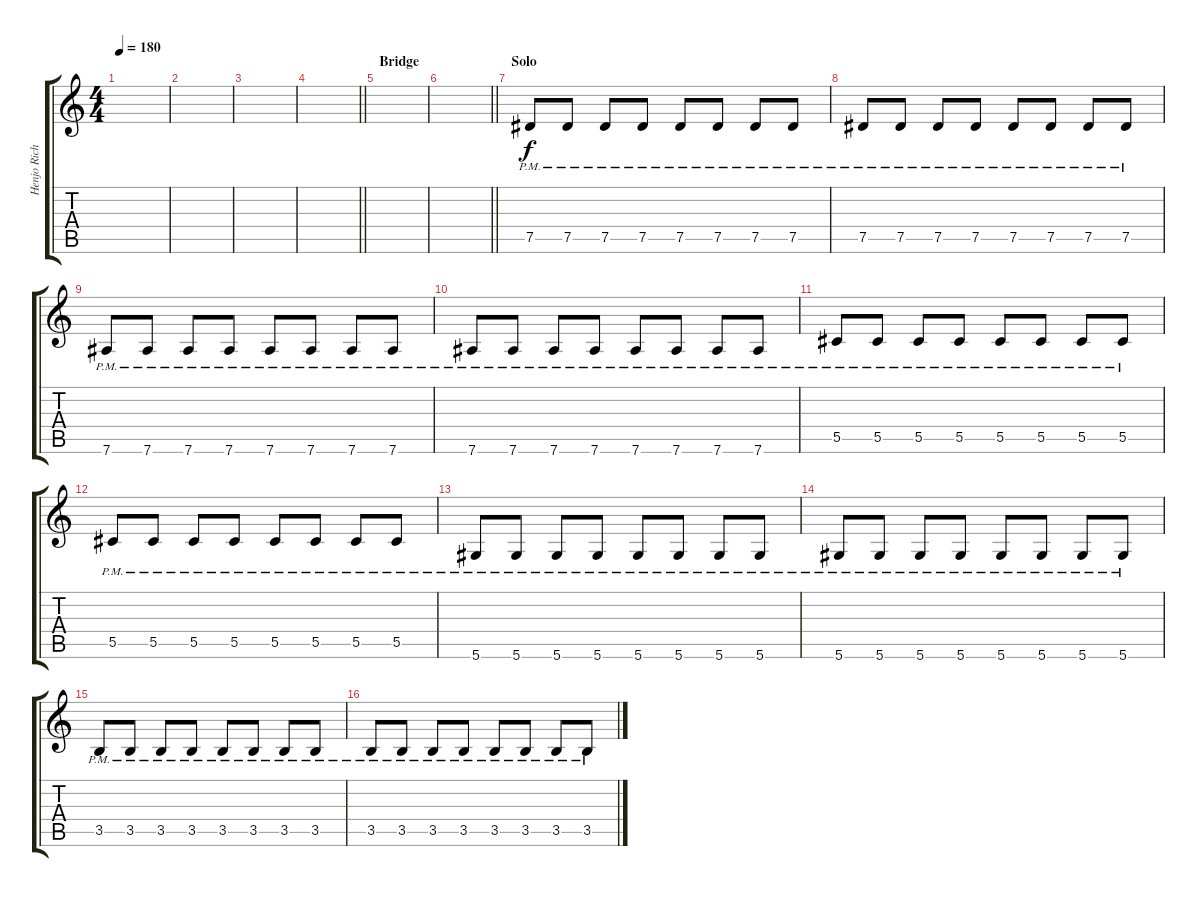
\track ("Henjo Richter Rythm (Harmonies)" "Henjo Rich") {instrument distortionguitar}
\staff {score tabs}
\tuning (Eb4 Bb3 Gb3 Db3 Ab2 Eb2) {hide}
\ts (4 4)
\tempo 180
\clef g2
\ks c
|
|
|
\barLineRight lightlight
|
\section ("" "Bridge")
|
\barLineRight lightlight
|
\section ("" "Solo")
7.5{pm}.8 7.5{pm}.8 7.5{pm}.8 7.5{pm}.8 7.5{pm}.8 7.5{pm}.8 7.5{pm}.8 7.5{pm}.8 |
7.5{pm}.8 7.5{pm}.8 7.5{pm}.8 7.5{pm}.8 7.5{pm}.8 7.5{pm}.8 7.5{pm}.8 7.5{pm}.8 |
7.6{pm}.8 7.6{pm}.8 7.6{pm}.8 7.6{pm}.8 7.6{pm}.8 7.6{pm}.8 7.6{pm}.8 7.6{pm}.8 |
7.6{pm}.8 7.6{pm}.8 7.6{pm}.8 7.6{pm}.8 7.6{pm}.8 7.6{pm}.8 7.6{pm}.8 7.6{pm}.8 |
5.5{pm}.8 5.5{pm}.8 5.5{pm}.8 5.5{pm}.8 5.5{pm}.8 5.5{pm}.8 5.5{pm}.8 5.5{pm}.8 |
5.5{pm}.8 5.5{pm}.8 5.5{pm}.8 5.5{pm}.8 5.5{pm}.8 5.5{pm}.8 5.5{pm}.8 5.5{pm}.8 |
5.6{pm}.8 5.6{pm}.8 5.6{pm}.8 5.6{pm}.8 5.6{pm}.8 5.6{pm}.8 5.6{pm}.8 5.6{pm}.8 |
5.6{pm}.8 5.6{pm}.8 5.6{pm}.8 5.6{pm}.8 5.6{pm}.8 5.6{pm}.8 5.6{pm}.8 5.6{pm}.8 |
3.5{pm}.8 3.5{pm}.8 3.5{pm}.8 3.5{pm}.8 3.5{pm}.8 3.5{pm}.8 3.5{pm}.8 3.5{pm}.8 |
3.5{pm}.8 3.5{pm}.8 3.5{pm}.8 3.5{pm}.8 3.5{pm}.8 3.5{pm}.8 3.5{pm}.8 3.5{pm}.8
